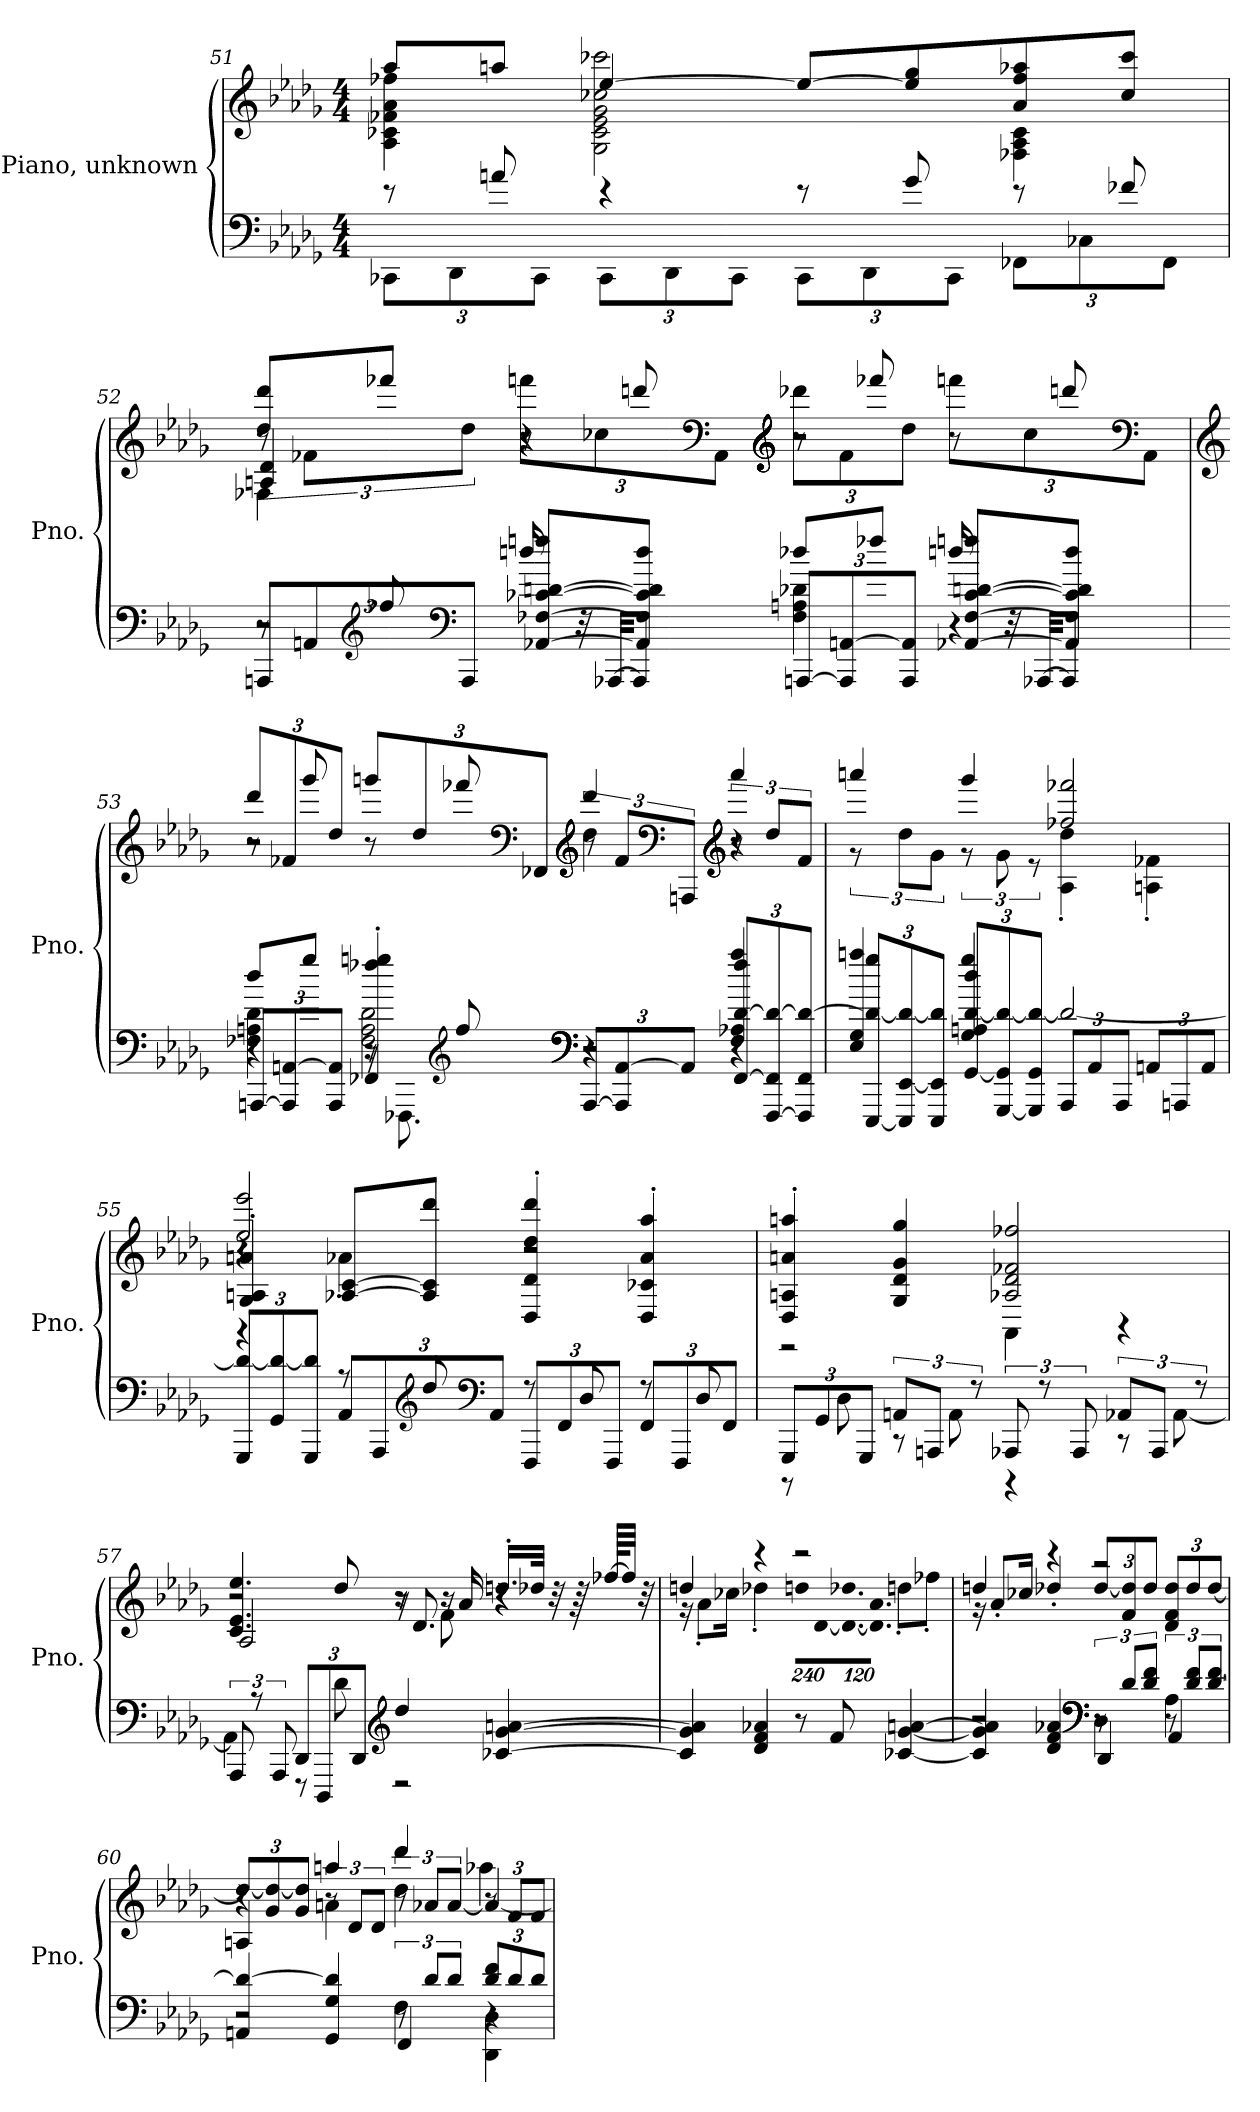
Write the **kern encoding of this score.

**kern	**kern
*part1	*part1
*staff2	*staff1
*I"Piano, unknown	*
*I'Pno.	*
!!LO:PB:g=z
*clefF4	*clefG2
*k[b-e-a-d-g-]	*k[b-e-a-d-g-]
*M4/4	*M4/4
=51	=51
*^	*
*	*Xbrackettup	*
*	*	*^
8r	12CC-X\L	8aa-/L	4A-\ 4c-X\ 4f-X\ 4a-\ 4ff-X\
.	12DD-\	.	.
8an/	.	8aan/J	.
.	12CC-\J	.	.
4r	12CC-\L	[4ee-/	2G-\ 2c-\ 2e-\ 2g-\ 2cc-X\ 2ccc-X\
.	12DD-\	.	.
.	12CC-\J	.	.
8r	12CC-\L	8ee-/L_	.
.	12DD-\	.	.
8g-/	.	8ee-/] 8gg-/	.
.	12CC-\J	.	.
8r	12FF-X\L	8a-/ 8ff-/ 8aa-X/	4F-X\ 4A-\ 4c-\
.	12C-X\	.	.
8f-X/	.	8cc-/ 8ccc-/J	.
.	12FF-\J	.	.
!!LO:LB:g=z
=52	=52	=52	=52
*	*^	*^	*^
8r	2r	12AAAn/L	8dd-/ 8ddd-/L	12r	4An/ 4d-/	4F-X\
.	.	12AAn/	.	12f-X\L	.	.
*clefG2	*	*	*	*	*	*
8ff-X/	.	.	8fff-X/J	.	.	.
*clefF4	*	*	*	*	*	*
.	.	12AAA/J	.	12dd-\J	.	.
*	*	*	*	*Xbrackettup	*	*
16ddn/	.	[8AA-X/ [8F-X/ [8c-X/ [8dn/ 8ffn/L	8r	12fffn\L	4r	4r
32r	.	.	.	.	.	.
.	.	.	.	12cc-X\	.	.
[32AAA-X/KKL	.	.	.	.	.	.
8AAA-/J]	.	8AA-/] 8F-/] 8c-/] 8d/] 8dd/J	8dddn/	.	.	.
*	*	*	*clefF4	*	*	*
.	.	.	.	12AA-\J	.	.
*	*	*	*clefG2	*	*	*
8dd-X/L	4F-\ 4An\ 4d-X\	[12AAAn/L	8r	12ddd-X\L	2r	2r
.	.	12AAA/] [12AAn/	.	12f-\	.	.
8ff-X/J	.	.	8fff-X/	.	.	.
.	.	12AAA/ 12AA/]J	.	12dd-\J	.	.
16ddn/	4r	[8AA-X/ [8F-/ [8c-/ [8dn/ 8ffn/L	8r	12fffn\L	.	.
32r	.	.	.	.	.	.
.	.	.	.	12cc-\	.	.
[32AAA-X/KKL	.	.	.	.	.	.
8AAA-/J]	.	8AA-/] 8F-/] 8c-/] 8d/] 8dd/J	8dddn/	.	.	.
*	*	*	*clefF4	*	*	*
.	.	.	.	12AA-\J	.	.
*v	*v	*v	*	*	*	*
*	*v	*v	*v	*v
!!LO:LB:g=z
=53	=53
*	*clefG2
*^	*^
*	*^	*	*^
*	*	*^	*	*	*
8dd-/L	4F-X\ 4An\ 4d-\	[12AAAn/L	4r	8r	2r	12ddd-/L
.	.	12AAA/] [12AAn/	.	.	.	12f-X/
8gg-/J	.	.	.	8ggg-/	.	.
.	.	12AAA/ 12AA/]J	.	.	.	12dd-/J
4FF-X/' 4ff-X/' 4ggn/'	2F-\ 2A\ 2d-\	8r	16r	8r	.	12gggn/L
.	.	.	8.FFF-X\	.	.	.
.	.	.	.	.	.	12dd-/
*clefG2	*	*	*	*	*	*
.	.	8ff-/	.	8fff-X/	.	.
*	*	*	*	*clefF4	*	*
.	.	.	.	.	.	12FF-X/J
*clefF4	*	*	*	*clefG2	*	*
*	*	*	*	*	*	*brackettup
4r	.	[12AAA/L	2r	4ddd-/	4dd-\	12r
.	.	12AAA/] [12AA/	.	.	.	12f-/L
*	*	*	*	*clefF4	*	*
.	.	12AA/J]	.	.	.	12AAAn/J
*	*	*	*	*clefG2	*	*
4F-/ 4A-X/ 4aa-/	4r	[12FF-/ [12d-/ 12ff-/L	.	4aaa-/	4r	12r
.	.	[12FFF-/ 12FF-/] 12d-/_	.	.	.	12dd-/L
.	.	12FFF-/] 12FF-/ 12d-/_J	.	.	.	12f-/J
*	*v	*v	*v	*	*	*
*	*	*	*v	*v
!!LO:LB:g=z
=54	=54	=54	=54
4E-/ 4G-/ 4aan/	[12EEE-/ 12d-/_ 12gg-/L	4aaan/	12r
.	12EEE-/] [12EE-/ 12d-/_	.	12dd-\L
.	12EEE-/ 12EE-/] 12d-/]J	.	12g-\J
4G-/ 4An/ 4gg-/	[12GG-/ [12d-/ 12dd-/L	4ggg-/	12r
.	[12GGG-/ 12GG-/] 12d-/_	.	12g-\
.	12GGG-/] 12GG-/ 12d-/_J	.	12r
12AAA-/L	2d-/_	2ff-X/ 2fff-X/	4A-\' 4dd-\'
12AA-/	.	.	.
12AAA-/J	.	.	.
12AAn/L	.	.	4An\' 4f-X\'
12AAAn/	.	.	.
12AA/J	.	.	.
=55	=55	=55	=55
*	*	*	*^
4r	12GGG-/ 12d-/_L	2ee-/ 2eee-/	4r	4G-/' 4An/' 4an/'
.	12GG-/ 12d-/_	.	.	.
.	12GGG-/ 12d-/]J	.	.	.
8r	12AA-/L	.	4a-X'\	[8A-X/ [8c/L
.	12AAA-/	.	.	.
*clefG2	*	*	*	*
8dd-/	.	.	.	8A-/] 8c/] 8ddd-/J
*clefF4	*	*	*	*
.	12AA-/J	.	.	.
8r	12FFF/L	2r	2r	4D-/' 4d-/' 4dd-/' 4ddd-/'
.	12FF/	.	.	.
8D-/	.	.	.	.
.	12FFF/J	.	.	.
8r	12FF/L	.	.	4D-/' 4c-X/' 4a-/' 4aa-/'
.	12FFF/	.	.	.
8D-/	.	.	.	.
.	12FF/J	.	.	.
*	*	*	*v	*v
!!LO:LB:g=z
=56	=56	=56	=56
12GGG-/L	8r	4D-/' 4An/' 4an/' 4aan/'	2r
12GG-/	.	.	.
.	8D-\	.	.
12GGG-/J	.	.	.
*brackettup	*	*	*
12AAn/L	8r	4G-/ 4d-/ 4g-/ 4gg-/	.
12AAAn/J	.	.	.
.	8AA\	.	.
12r	.	.	.
12AAA-X/	4r	2A-X/ 2d-/ 2f-X/ 2ff-X/	4AA-\
12r	.	.	.
12AAA-/	.	.	.
12AA-X/L	8r	.	4r
12AAA-/J	.	.	.
.	[8AA-\	.	.
12r	.	.	.
!!LO:LB:g=z
=57	=57	=57	=57
*	*	*	*^
12AAA-/	4AA-\]	4.c/ 4.e-/ 4.ee-/	2r	2A-/
12r	.	.	.	.
12AAA-/	.	.	.	.
*Xbrackettup	*	*	*	*
12DD-/L	8r	.	.	.
12DDD-/	.	.	.	.
.	8d-\	8dd-/	.	.
12DD-/J	.	.	.	.
*clefG2	*	*	*	*
4dd-/	2r	8r	8r	16r
.	.	.	.	8.d-/
.	.	16r	8f\	.
.	.	16a-/	.	.
[4c-X/ [4g-/ [4an/	.	16.ddn'/LL	4r	4r
.	.	32dd-X/JJk	.	.
.	.	32r	.	.
.	.	64r	.	.
.	.	[64ff-X/KLLL	.	.
.	.	32ff-/JJJ]	.	.
.	.	32r	.	.
*v	*v	*	*	*
*	*	*v	*v
=58	=58	=58
4c-/] 4g-/] 4a/]	4ddn/	16r
.	.	8a-'\L
.	.	16cc-X\Jk
4d-/ 4f/ 4a-X/	4r	4dd-X'\
*	*	*Xbrackettup
!	!	!LO:N:vis=16
8r	2r	1920%137ddn\LL
!	!	!LO:N:vis=16
.	.	[1920%137d-\
8f/	.	.
!	!	!LO:N:vis=32.
.	.	1920%103d-\_ 1920%103dd-X\L
!	!	!LO:N:vis=32.
.	.	1920%103d-\] 1920%103a-\JJJ
[4c-X/ [4g-/ [4an/	.	8ddn'\L
.	.	8ff-X'\J
!!LO:PB:g=z	!!
=59	=59	=59
*^	*	*
*	*^	*	*
4c-/] 4g-/] 4a/]	2r	2r	4ddn/	16r
.	.	.	.	8a-'/L
.	.	.	.	16cc-X/Jk
4d-/ 4f/ 4a-X/	.	.	4r	4dd-X'/
*clefF4	*	*	*	*
*brackettup	*	*	*	*
12r	4D-\	4DD-/	2r	[12dd-/L
12d-/L	.	.	.	12f/ 12dd-/]
12d-/ 12f/J	.	.	.	12dd-/J
12r	4A-\	4AA-/	.	12d-/ 12f/ 12dd-/L
12d-/ 12f/L	.	.	.	12dd-/
[12d-/ 12f/J	.	.	.	[12dd-/J
=60	=60	=60	=60	=60
*	*	*	*	*^
4AAn/ 4d-/_	2r	2r	4An/	12dd-/L_	4r
.	.	.	.	12g-/ 12dd-/_	.
.	.	.	.	12g-/ 12dd-/]J	.
*	*	*	*	*brackettup	*
4GG-/ 4G-/ 4d-/]	.	.	4aan/	12r	4an\
.	.	.	.	12d-/L	.
.	.	.	.	12d-/J	.
12r	4F\	4FF/	4ddd-/	12r	4dd-\
12d-/L	.	.	.	12a-X/L	.
12d-/J	.	.	.	[12a-/J	.
*Xbrackettup	*	*	*	*	*
12d-/ 12f/L	4DD-\ 4D-\	4r	12r	4a-/_	4aa-X\
12d-/	.	.	12f/L	.	.
12d-/J	.	.	12f/J	.	.
*v	*v	*v	*	*	*
*	*v	*v	*v
=	=
*-	*-
